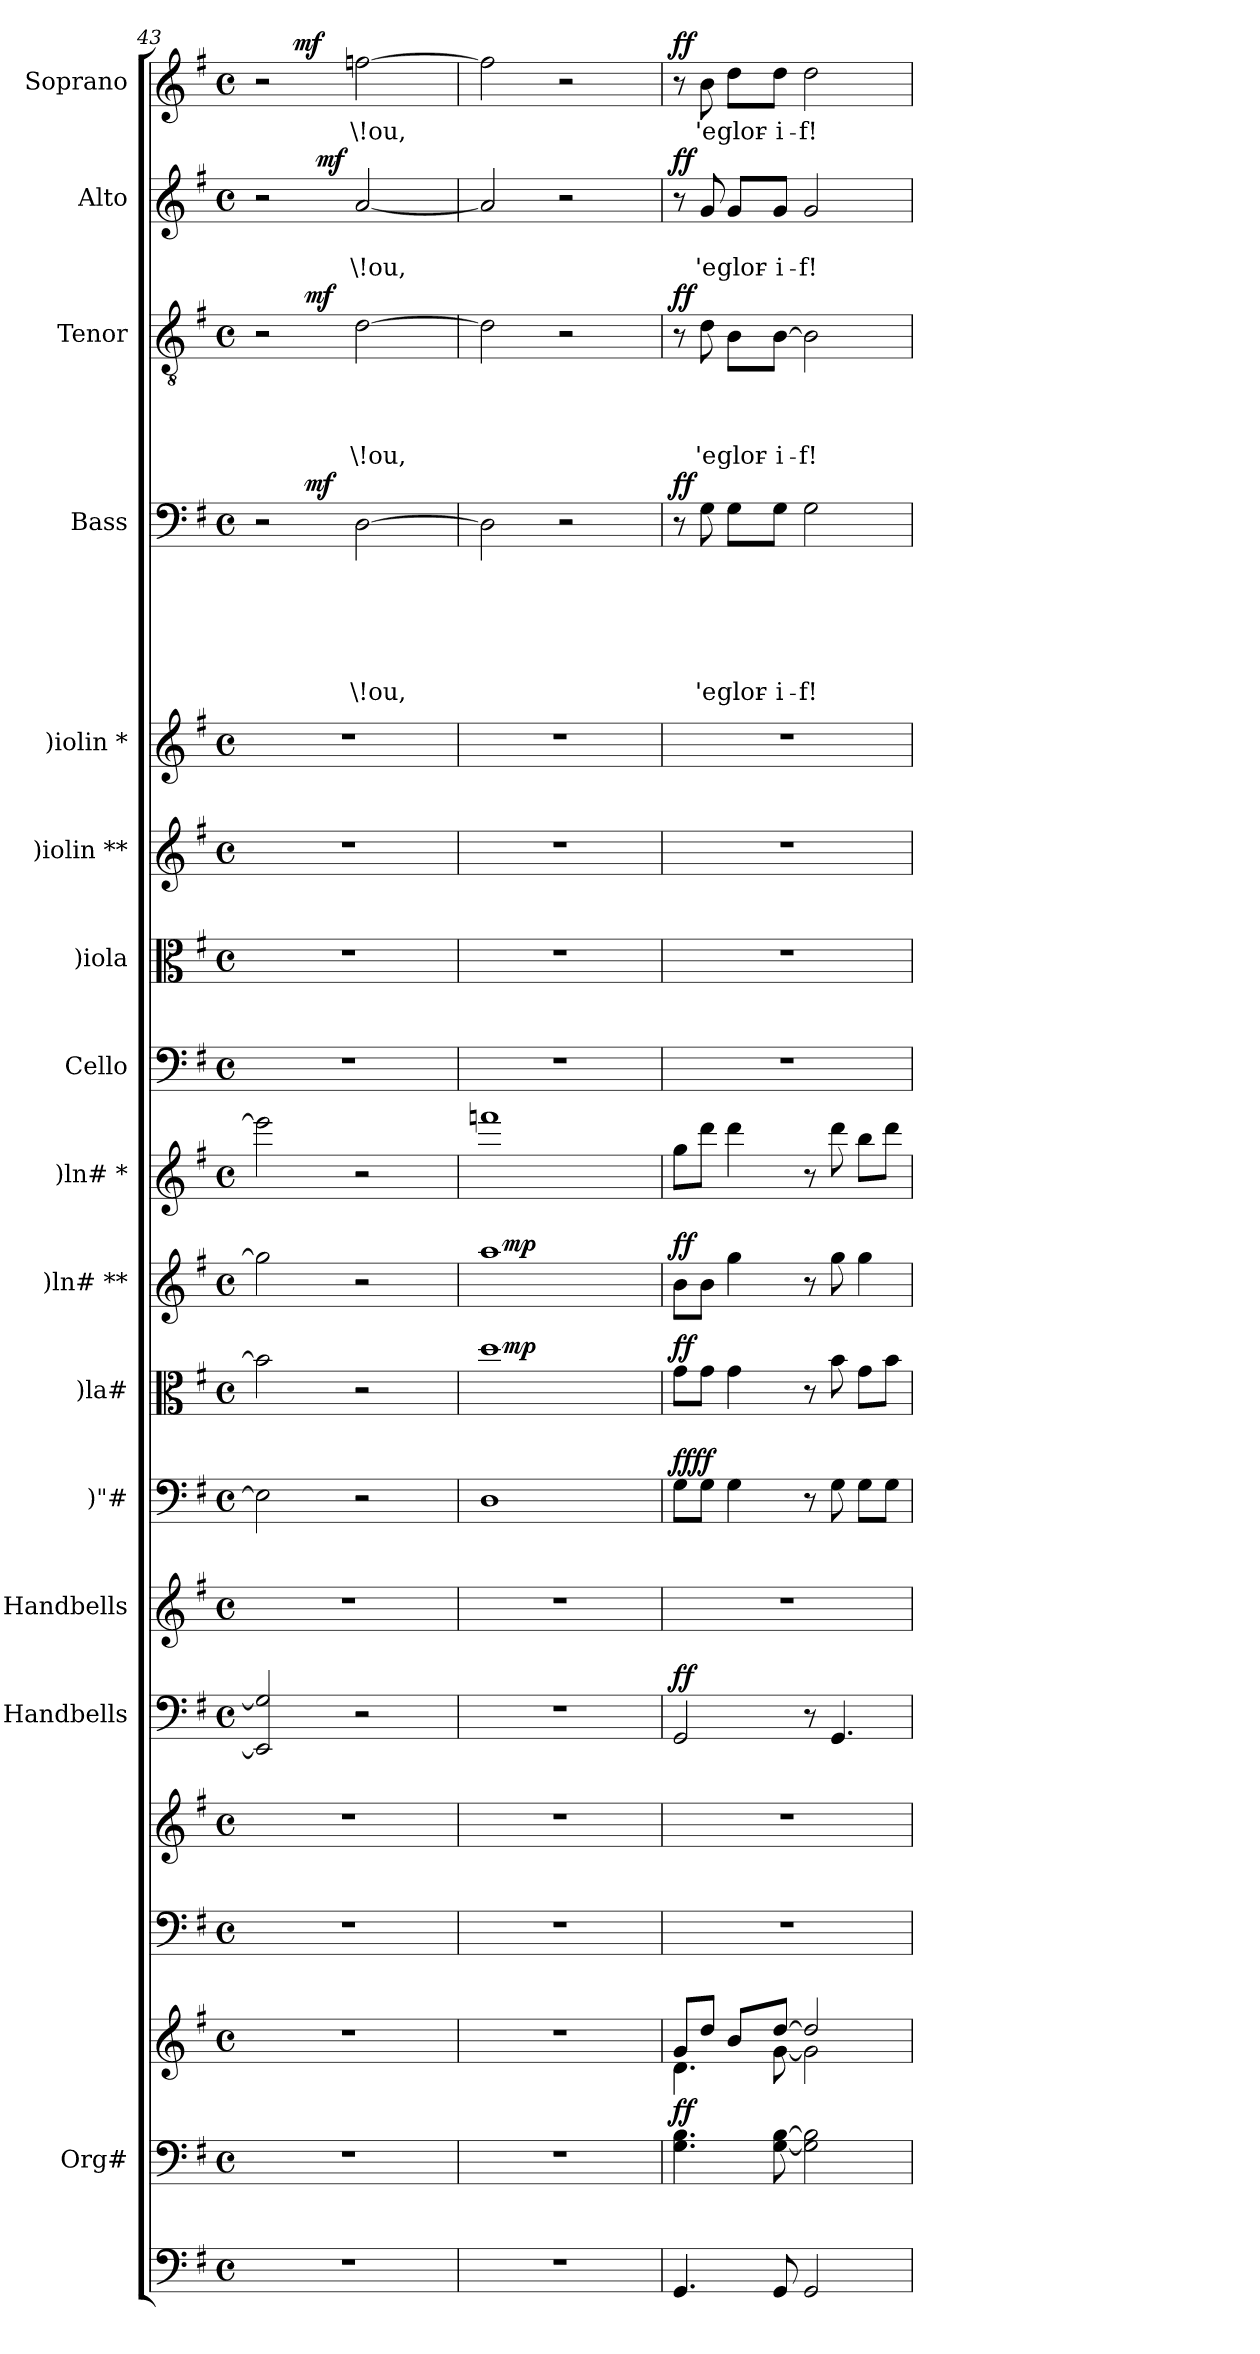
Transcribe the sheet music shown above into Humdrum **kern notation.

**kern	**kern	**kern	**dynam	**kern	**kern	**kern	**dynam	**kern	**kern	**dynam	**kern	**dynam	**kern	**dynam	**kern	**kern	**kern	**kern	**kern	**kern	**text	**text	**text	**text	**text	**text	**dynam	**kern	**text	**text	**text	**text	**dynam	**kern	**text	**text	**dynam	**kern	**text	**dynam
*part18	*part17	*part17	*part17	*part16	*part15	*part14	*part14	*part13	*part12	*part12	*part11	*part11	*part10	*part10	*part9	*part8	*part7	*part6	*part5	*part4	*part4	*part4	*part4	*part4	*part4	*part4	*part4	*part3	*part3	*part3	*part3	*part3	*part3	*part2	*part2	*part2	*part2	*part1	*part1	*part1
*staff19	*staff18	*staff17	*staff17/18	*staff16	*staff15	*staff14	*staff14	*staff13	*staff12	*staff12	*staff11	*staff11	*staff10	*staff10	*staff9	*staff8	*staff7	*staff6	*staff5	*staff4	*staff4	*staff4	*staff4	*staff4	*staff4	*staff4	*staff4	*staff3	*staff3	*staff3	*staff3	*staff3	*staff3	*staff2	*staff2	*staff2	*staff2	*staff1	*staff1	*staff1
*	*I"Org#	*	*	*	*	*I"Handbells	*	*I"Handbells	*I")"#	*	*I")la#	*	*I")ln# **	*	*I")ln# *	*I"Cello	*I")iola	*I")iolin **	*I")iolin *	*I"Bass	*	*	*	*	*	*	*	*I"Tenor	*	*	*	*	*	*I"Alto	*	*	*	*I"Soprano	*	*
*	*	*	*	*	*	*	*	*	*	*	*I')la#	*	*I')ln# **	*	*I')ln# *	*	*	*	*	*I'B	*	*	*	*	*	*	*	*I'T	*	*	*	*	*	*I'A	*	*	*	*I'S	*	*
*clefF4	*clefF4	*clefG2	*	*clefF4	*clefG2	*clefF4	*	*clefG2	*clefF4	*	*clefC3	*	*clefG2	*	*clefG2	*clefF4	*clefC3	*clefG2	*clefG2	*clefF4	*	*	*	*	*	*	*	*clefGv2	*	*	*	*	*	*clefG2	*	*	*	*clefG2	*	*
*k[f#]	*k[f#]	*k[f#]	*	*k[f#]	*k[f#]	*k[f#]	*	*k[f#]	*k[f#]	*	*k[f#]	*	*k[f#]	*	*k[f#]	*k[f#]	*k[f#]	*k[f#]	*k[f#]	*k[f#]	*	*	*	*	*	*	*	*k[f#]	*	*	*	*	*	*k[f#]	*	*	*	*k[f#]	*	*
*G:	*G:	*G:	*	*G:	*G:	*G:	*	*G:	*G:	*	*G:	*	*G:	*	*G:	*G:	*G:	*G:	*G:	*G:	*	*	*	*	*	*	*	*G:	*	*	*	*	*	*G:	*	*	*	*G:	*	*
*M4/4	*M4/4	*M4/4	*	*M4/4	*M4/4	*M4/4	*	*M4/4	*M4/4	*	*M4/4	*	*M4/4	*	*M4/4	*M4/4	*M4/4	*M4/4	*M4/4	*M4/4	*	*	*	*	*	*	*	*M4/4	*	*	*	*	*	*M4/4	*	*	*	*M4/4	*	*
*met(c)	*met(c)	*met(c)	*	*met(c)	*met(c)	*met(c)	*	*met(c)	*met(c)	*	*met(c)	*	*met(c)	*	*met(c)	*met(c)	*met(c)	*met(c)	*met(c)	*met(c)	*	*	*	*	*	*	*	*met(c)	*	*	*	*	*	*met(c)	*	*	*	*met(c)	*	*
=43	=43	=43	=43	=43	=43	=43	=43	=43	=43	=43	=43	=43	=43	=43	=43	=43	=43	=43	=43	=43	=43	=43	=43	=43	=43	=43	=43	=43	=43	=43	=43	=43	=43	=43	=43	=43	=43	=43	=43	=43
*	*	*	*	*	*	*	*	*	*	*	*	*	*	*	*	*	*	*	*	*^	*	*	*	*	*	*	*	*^	*	*	*	*	*	*^	*	*	*	*^	*	*
1r	1r	1r	.	1r	1r	2EE/] 2G/]	.	1r	2E\]	.	2b\]	.	2gg\]	.	2eee\]	1r	1r	1r	1r	2r	4ryy	.	.	.	.	.	.	.	2r	4ryy	.	.	.	.	.	2r	4ryy	.	.	.	2r	8..ryy	.	.
!	!	!	!	!	!	!	!	!	!	!	!	!	!	!	!	!	!	!	!	!	!	!	!	!	!	!	!	!	!	!	!	!	!	!	!	!	!	!	!	!	!	!	!	!LO:DY:a
.	.	.	.	.	.	.	.	.	.	.	.	.	.	.	.	.	.	.	.	.	.	.	.	.	.	.	.	.	.	.	.	.	.	.	.	.	.	.	.	.	.	2ryy	.	mf
!	!	!	!	!	!	!	!	!	!	!	!	!	!	!	!	!	!	!	!	!	!	!	!	!	!	!	!	!LO:DY:a	!	!	!	!	!	!	!LO:DY:a	!	!	!	!	!	!	!	!	!
.	.	.	.	.	.	.	.	.	.	.	.	.	.	.	.	.	.	.	.	.	2.ryy	.	.	.	.	.	.	mf	.	2.ryy	.	.	.	.	mf	.	32ryy	.	.	.	.	.	.	.
!	!	!	!	!	!	!	!	!	!	!	!	!	!	!	!	!	!	!	!	!	!	!	!	!	!	!	!	!	!	!	!	!	!	!	!	!	!	!	!	!LO:DY:a	!	!	!	!
.	.	.	.	.	.	.	.	.	.	.	.	.	.	.	.	.	.	.	.	.	.	.	.	.	.	.	.	.	.	.	.	.	.	.	.	.	2ryy	.	.	mf	.	.	.	.
!	!	!	!	!	!	!	!	!	!	!	!	!	!	!	!	!	!	!	!	!	!	!	!	!	!	!	!LO:LY:b	!	!	!	!	!	!	!LO:LY:b	!	!	!	!	!LO:LY:b	!	!	!	!LO:LY:b	!
.	.	.	.	.	.	2r	.	.	2r	.	2r	.	2r	.	2r	.	.	.	.	[>2D\	.	.	.	.	.	.	\!ou,	.	[>2d\	.	.	.	.	\!ou,	.	[<2a/	.	.	\!ou,	.	[>2ffn\	.	\!ou,	.
.	.	.	.	.	.	.	.	.	.	.	.	.	.	.	.	.	.	.	.	.	.	.	.	.	.	.	.	.	.	.	.	.	.	.	.	.	.	.	.	.	.	4ryy	.	.
.	.	.	.	.	.	.	.	.	.	.	.	.	.	.	.	.	.	.	.	.	.	.	.	.	.	.	.	.	.	.	.	.	.	.	.	.	8..ryy	.	.	.	.	.	.	.
.	.	.	.	.	.	.	.	.	.	.	.	.	.	.	.	.	.	.	.	.	.	.	.	.	.	.	.	.	.	.	.	.	.	.	.	.	.	.	.	.	.	32ryy	.	.
*	*	*	*	*	*	*	*	*	*	*	*	*	*	*	*	*	*	*	*	*v	*v	*	*	*	*	*	*	*	*	*	*	*	*	*	*	*v	*v	*	*	*	*v	*v	*	*
*	*	*	*	*	*	*	*	*	*	*	*	*	*	*	*	*	*	*	*	*	*	*	*	*	*	*	*	*v	*v	*	*	*	*	*	*	*	*	*	*	*	*
=44	=44	=44	=44	=44	=44	=44	=44	=44	=44	=44	=44	=44	=44	=44	=44	=44	=44	=44	=44	=44	=44	=44	=44	=44	=44	=44	=44	=44	=44	=44	=44	=44	=44	=44	=44	=44	=44	=44	=44	=44
*	*	*	*	*	*	*	*	*	*^	*	*^	*	*^	*	*	*	*	*	*	*	*	*	*	*	*	*	*	*	*	*	*	*	*	*	*	*	*	*	*	*
1r	1r	1r	.	1r	1r	1r	.	1r	1D	16.ryy	.	1dd	16.ryy	.	1aa	16.ryy	.	1fffn	1r	1r	1r	1r	2D\]	.	.	.	.	.	.	.	2d\]	.	.	.	.	.	2a/]	.	.	.	2ff\]	.	.
!	!	!	!	!	!	!	!	!	!	!	!LO:DY:a	!	!	!	!	!	!	!	!	!	!	!	!	!	!	!	!	!	!	!	!	!	!	!	!	!	!	!	!	!	!	!	!
!	!	!	!	!	!	!	!	!	!	!	!LO:DY:n=1:b	!	!	!LO:DY:a	!	!	!LO:DY:a	!	!	!	!	!	!	!	!	!	!	!	!	!	!	!	!	!	!	!	!	!	!	!	!	!	!
.	.	.	.	.	.	.	.	.	.	2ryy	mp mp	.	2ryy	mp	.	2ryy	mp	.	.	.	.	.	.	.	.	.	.	.	.	.	.	.	.	.	.	.	.	.	.	.	.	.	.
.	.	.	.	.	.	.	.	.	.	.	.	.	.	.	.	.	.	.	.	.	.	.	2r	.	.	.	.	.	.	.	2r	.	.	.	.	.	2r	.	.	.	2r	.	.
.	.	.	.	.	.	.	.	.	.	4ryy	.	.	4ryy	.	.	4ryy	.	.	.	.	.	.	.	.	.	.	.	.	.	.	.	.	.	.	.	.	.	.	.	.	.	.	.
.	.	.	.	.	.	.	.	.	.	8ryy	.	.	8ryy	.	.	8ryy	.	.	.	.	.	.	.	.	.	.	.	.	.	.	.	.	.	.	.	.	.	.	.	.	.	.	.
.	.	.	.	.	.	.	.	.	.	32ryy	.	.	32ryy	.	.	32ryy	.	.	.	.	.	.	.	.	.	.	.	.	.	.	.	.	.	.	.	.	.	.	.	.	.	.	.
!!LO:PB:g=z
=45	=45	=45	=45	=45	=45	=45	=45	=45	=45	=45	=45	=45	=45	=45	=45	=45	=45	=45	=45	=45	=45	=45	=45	=45	=45	=45	=45	=45	=45	=45	=45	=45	=45	=45	=45	=45	=45	=45	=45	=45	=45	=45	=45
*	*	*^	*	*	*	*	*	*	*	*	*	*	*	*	*	*	*	*	*	*	*	*	*	*	*	*	*	*	*	*	*	*	*	*	*	*	*	*	*	*	*	*	*
!	!	!	!	!LO:DY:b	!	!	!	!LO:DY:a	!	!	!	!LO:DY:a	!	!	!	!	!	!	!	!	!	!	!	!	!	!	!	!	!	!	!	!	!	!	!	!	!	!	!	!	!	!	!	!
!	!	!	!	!	!	!	!	!	!	!	!	!LO:DY:n=1:b	!	!	!LO:DY:a	!	!	!LO:DY:a	!	!	!	!	!	!	!	!	!	!	!	!	!LO:DY:a	!	!	!	!	!	!LO:DY:a	!	!	!	!LO:DY:a	!	!	!LO:DY:a
*	*	*	*	*	*	*	*	*	*	*v	*v	*	*	*	*	*v	*v	*	*	*	*	*	*	*	*	*	*	*	*	*	*	*	*	*	*	*	*	*	*	*	*	*	*	*
*	*	*	*	*	*	*	*	*	*	*	*	*v	*v	*	*	*	*	*	*	*	*	*	*	*	*	*	*	*	*	*	*	*	*	*	*	*	*	*	*	*	*	*
4.GG/	4.G\ 4.B\	8g/L	4.d\	ff	1r	1r	2GG/	ff	1r	8G\L	ff ff	8g\L	ff	8b\L	ff	8gg\L	1r	1r	1r	1r	8r	.	.	.	.	.	.	ff	8r	.	.	.	.	ff	8r	.	.	ff	8r	.	ff
!	!	!	!	!	!	!	!	!	!	!	!	!	!	!	!	!	!	!	!	!	!	!	!	!	!	!	!LO:LY:b	!	!	!	!	!	!LO:LY:b	!	!	!	!LO:LY:b	!	!	!LO:LY:b	!
.	.	8dd/J	.	.	.	.	.	.	.	8G\J	.	8g\J	.	8b\J	.	8ddd\J	.	.	.	.	8G\	.	.	.	.	.	'e	.	8d\	.	.	.	'e	.	8g/	.	'e	.	8b\	'e	.
!	!	!	!	!	!	!	!	!	!	!	!	!	!	!	!	!	!	!	!	!	!	!	!	!	!	!	!LO:LY:b	!	!	!	!	!	!LO:LY:b	!	!	!	!LO:LY:b	!	!	!LO:LY:b	!
.	.	8b/L	.	.	.	.	.	.	.	4G\	.	4g\	.	4gg\	.	4ddd\	.	.	.	.	8G\L	.	.	.	.	.	glor-	.	8B\L	.	.	.	glor-	.	8g/L	.	glor-	.	8dd\L	glor-	.
!	!	!	!	!	!	!	!	!	!	!	!	!	!	!	!	!	!	!	!	!	!	!	!	!	!	!	!LO:LY:b:rj	!	!	!	!	!	!LO:LY:b:rj	!	!	!	!LO:LY:b:rj	!	!	!LO:LY:b:rj	!
8GG/	[<8G\ [>8B\	[>8dd/J	[<8g\	.	.	.	.	.	.	.	.	.	.	.	.	.	.	.	.	.	8G\J	.	.	.	.	.	-i-	.	[>8B\J	.	.	.	-i-	.	8g/J	.	-i-	.	8dd\J	-i-	.
!	!	!	!	!	!	!	!	!	!	!	!	!	!	!	!	!	!	!	!	!	!	!	!	!	!	!	!LO:LY:b	!	!	!	!	!	!LO:LY:b	!	!	!	!LO:LY:b	!	!	!LO:LY:b	!
2GG/	2G\] 2B\]	2dd/]	2g\]	.	.	.	8r	.	.	8r	.	8r	.	8r	.	8r	.	.	.	.	2G\	.	.	.	.	.	-f!	.	2B\]	.	.	.	-f!	.	2g/	.	-f!	.	2dd\	-f!	.
.	.	.	.	.	.	.	4.GG/	.	.	8G\	.	8b\	.	8gg\	.	8ddd\	.	.	.	.	.	.	.	.	.	.	.	.	.	.	.	.	.	.	.	.	.	.	.	.	.
.	.	.	.	.	.	.	.	.	.	8G\L	.	8g\L	.	4gg\	.	8bb\L	.	.	.	.	.	.	.	.	.	.	.	.	.	.	.	.	.	.	.	.	.	.	.	.	.
.	.	.	.	.	.	.	.	.	.	8G\J	.	8b\J	.	.	.	8ddd\J	.	.	.	.	.	.	.	.	.	.	.	.	.	.	.	.	.	.	.	.	.	.	.	.	.
*	*	*v	*v	*	*	*	*	*	*	*	*	*	*	*	*	*	*	*	*	*	*	*	*	*	*	*	*	*	*	*	*	*	*	*	*	*	*	*	*	*	*
=	=	=	=	=	=	=	=	=	=	=	=	=	=	=	=	=	=	=	=	=	=	=	=	=	=	=	=	=	=	=	=	=	=	=	=	=	=	=	=	=
*-	*-	*-	*-	*-	*-	*-	*-	*-	*-	*-	*-	*-	*-	*-	*-	*-	*-	*-	*-	*-	*-	*-	*-	*-	*-	*-	*-	*-	*-	*-	*-	*-	*-	*-	*-	*-	*-	*-	*-	*-
